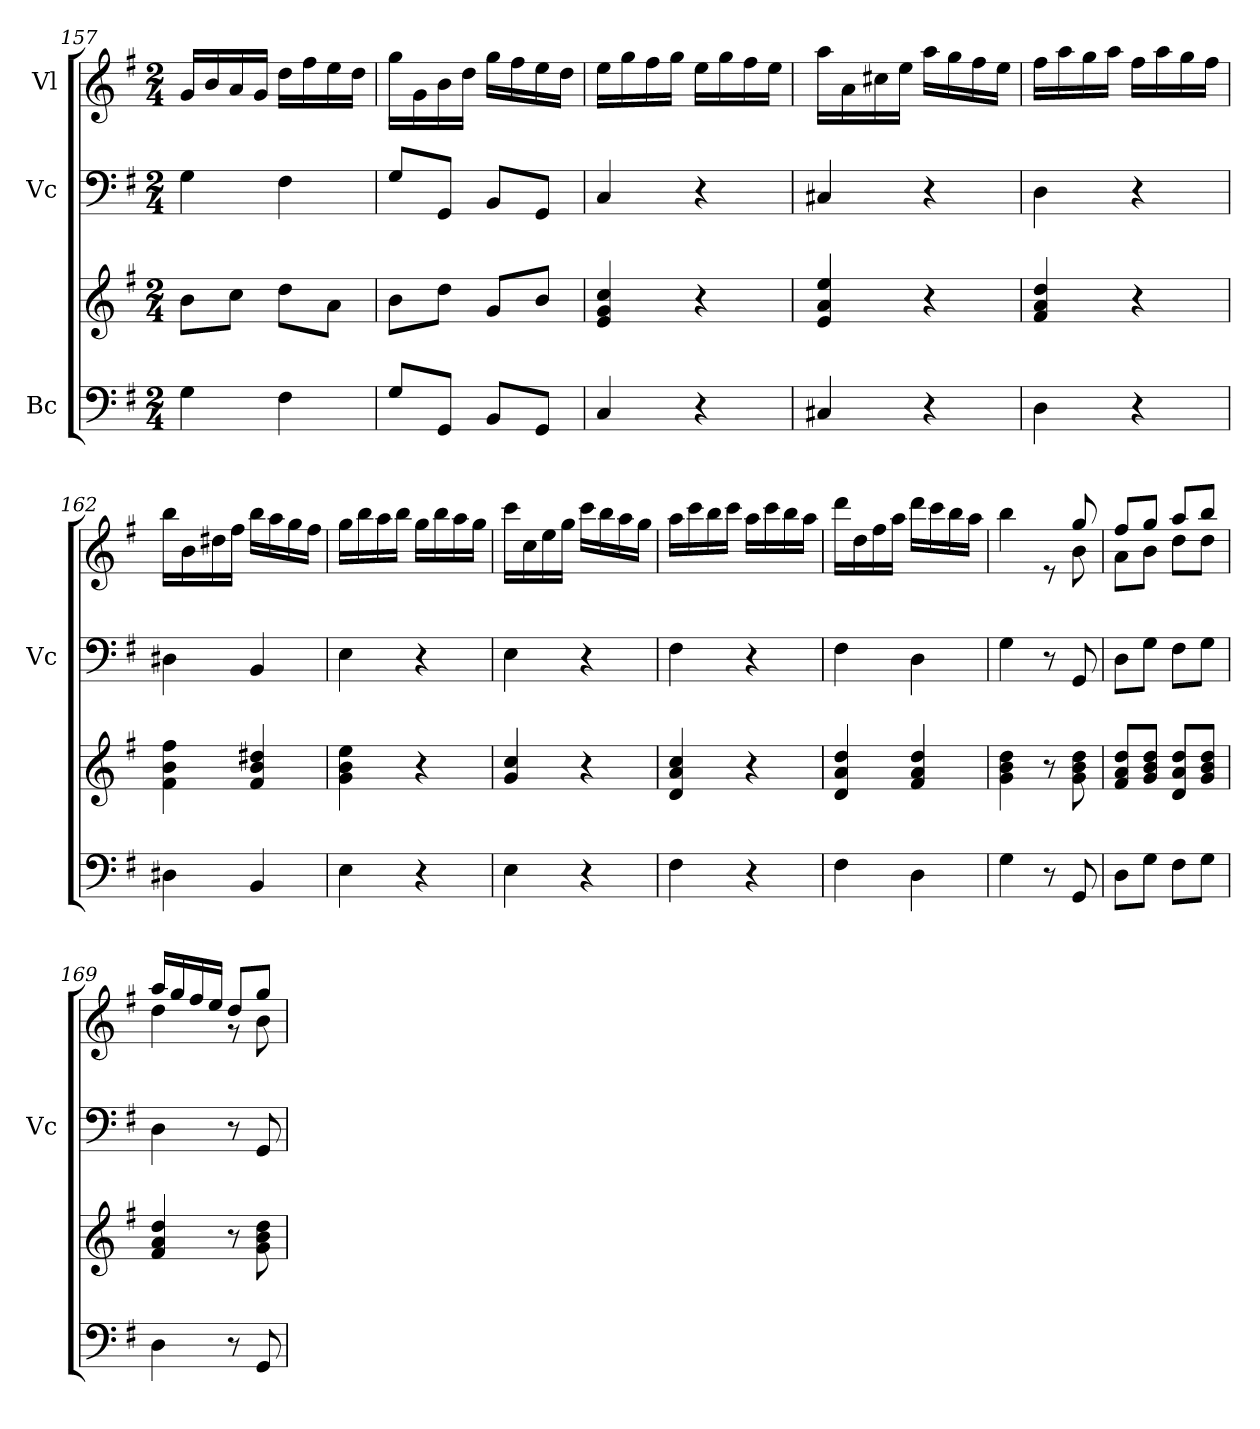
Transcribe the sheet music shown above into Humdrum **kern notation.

**kern	**kern	**kern	**kern
*part3	*part3	*part2	*part1
*staff4	*staff3	*staff2	*staff1
*I"Bc	*	*I"Vc	*I"Vl
*	*	*I'Vc	*
*clefF4	*clefG2	*clefF4	*clefG2
*k[f#]	*k[f#]	*k[f#]	*k[f#]
*M2/4	*M2/4	*M2/4	*M2/4
=157	=157	=157	=157
4G\	8b\L	4G\	16g/LL
.	.	.	16b/
.	8cc\J	.	16a/
.	.	.	16g/JJ
4F#\	8dd\L	4F#\	16dd\LL
.	.	.	16ff#\
.	8a\J	.	16ee\
.	.	.	16dd\JJ
=158	=158	=158	=158
8G/L	8b\L	8G/L	16gg\LL
.	.	.	16g\
8GG/J	8dd\J	8GG/J	16b\
.	.	.	16dd\JJ
8BB/L	8g/L	8BB/L	16gg\LL
.	.	.	16ff#\
8GG/J	8b/J	8GG/J	16ee\
.	.	.	16dd\JJ
=159	=159	=159	=159
4C/	4e/ 4g/ 4cc/	4C/	16ee\LL
.	.	.	16gg\
.	.	.	16ff#\
.	.	.	16gg\JJ
4r	4r	4r	16ee\LL
.	.	.	16gg\
.	.	.	16ff#\
.	.	.	16ee\JJ
!!LO:PB:g=z
=160	=160	=160	=160
4C#X/	4e/ 4a/ 4ee/	4C#X/	16aa\LL
.	.	.	16a\
.	.	.	16cc#X\
.	.	.	16ee\JJ
4r	4r	4r	16aa\LL
.	.	.	16gg\
.	.	.	16ff#\
.	.	.	16ee\JJ
=161	=161	=161	=161
4D\	4f#/ 4a/ 4dd/	4D\	16ff#\LL
.	.	.	16aa\
.	.	.	16gg\
.	.	.	16aa\JJ
4r	4r	4r	16ff#\LL
.	.	.	16aa\
.	.	.	16gg\
.	.	.	16ff#\JJ
=162	=162	=162	=162
4D#X\	4f#\ 4b\ 4ff#\	4D#X\	16bb\LL
.	.	.	16b\
.	.	.	16dd#X\
.	.	.	16ff#\JJ
4BB/	4f#/ 4b/ 4dd#X/	4BB/	16bb\LL
.	.	.	16aa\
.	.	.	16gg\
.	.	.	16ff#\JJ
=163	=163	=163	=163
4E\	4g\ 4b\ 4ee\	4E\	16gg\LL
.	.	.	16bb\
.	.	.	16aa\
.	.	.	16bb\JJ
4r	4r	4r	16gg\LL
.	.	.	16bb\
.	.	.	16aa\
.	.	.	16gg\JJ
=164	=164	=164	=164
4E\	4g/ 4cc/	4E\	16ccc\LL
.	.	.	16cc\
.	.	.	16ee\
.	.	.	16gg\JJ
4r	4r	4r	16ccc\LL
.	.	.	16bb\
.	.	.	16aa\
.	.	.	16gg\JJ
=165	=165	=165	=165
4F#\	4d/ 4a/ 4cc/	4F#\	16aa\LL
.	.	.	16ccc\
.	.	.	16bb\
.	.	.	16ccc\JJ
4r	4r	4r	16aa\LL
.	.	.	16ccc\
.	.	.	16bb\
.	.	.	16aa\JJ
!!LO:LB:g=z
=166	=166	=166	=166
4F#\	4d/ 4a/ 4dd/	4F#\	16ddd\LL
.	.	.	16dd\
.	.	.	16ff#\
.	.	.	16aa\JJ
4D\	4f#/ 4a/ 4dd/	4D\	16ddd\LL
.	.	.	16ccc\
.	.	.	16bb\
.	.	.	16aa\JJ
=167	=167	=167	=167
*	*	*	*^
4G\	4g\ 4b\ 4dd\	4G\	4bb\	4.ryy
8r	8r	8r	8re	.
8GG/	8g\ 8b\ 8dd\	8GG/	8gg/	8b\
=168	=168	=168	=168	=168
8D\L	8f#/ 8a/ 8dd/L	8D\L	8ff#/L	8a\L
8G\J	8g/ 8b/ 8dd/J	8G\J	8gg/J	8b\J
8F#\L	8d/ 8a/ 8dd/L	8F#\L	8aa/L	8dd\L
8G\J	8g/ 8b/ 8dd/J	8G\J	8bb/J	8dd\J
=169	=169	=169	=169	=169
4D\	4f#/ 4a/ 4dd/	4D\	16aa/LL	4dd\
.	.	.	16gg/	.
.	.	.	16ff#/	.
.	.	.	16ee/JJ	.
8r	8r	8r	8dd/L	8r
8GG/	8g\ 8b\ 8dd\	8GG/	8gg/J	8b\
*	*	*	*v	*v
=	=	=	=
*-	*-	*-	*-
